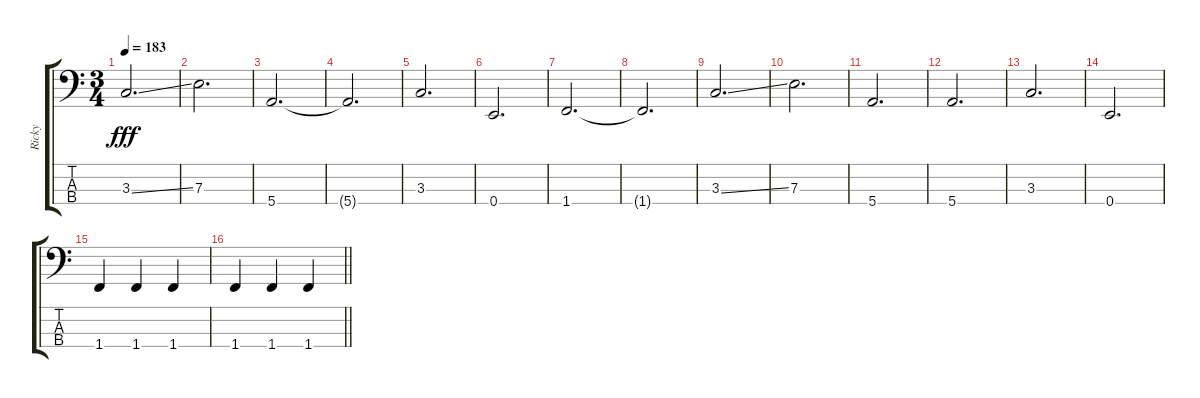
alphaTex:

\track ("Ricky" "Ricky") {instrument acousticbass}
\staff {score tabs}
\tuning (G2 D2 A1 E1) {hide}
\ts (3 4)
\tempo 183
\clef f4
\ks c
3.3{ss}.2{d dy fff} |
7.3.2{d} |
5.4.2{d} |
5.4{t}.2{d} |
3.3.2{d} |
0.4.2{d} |
1.4.2{d} |
1.4{t}.2{d} |
3.3{ss}.2{d} |
7.3.2{d} |
5.4.2{d} |
5.4.2{d} |
3.3.2{d} |
0.4.2{d} |
1.4.4 1.4.4 1.4.4 |
\barLineRight lightlight
1.4.4 1.4.4 1.4.4
